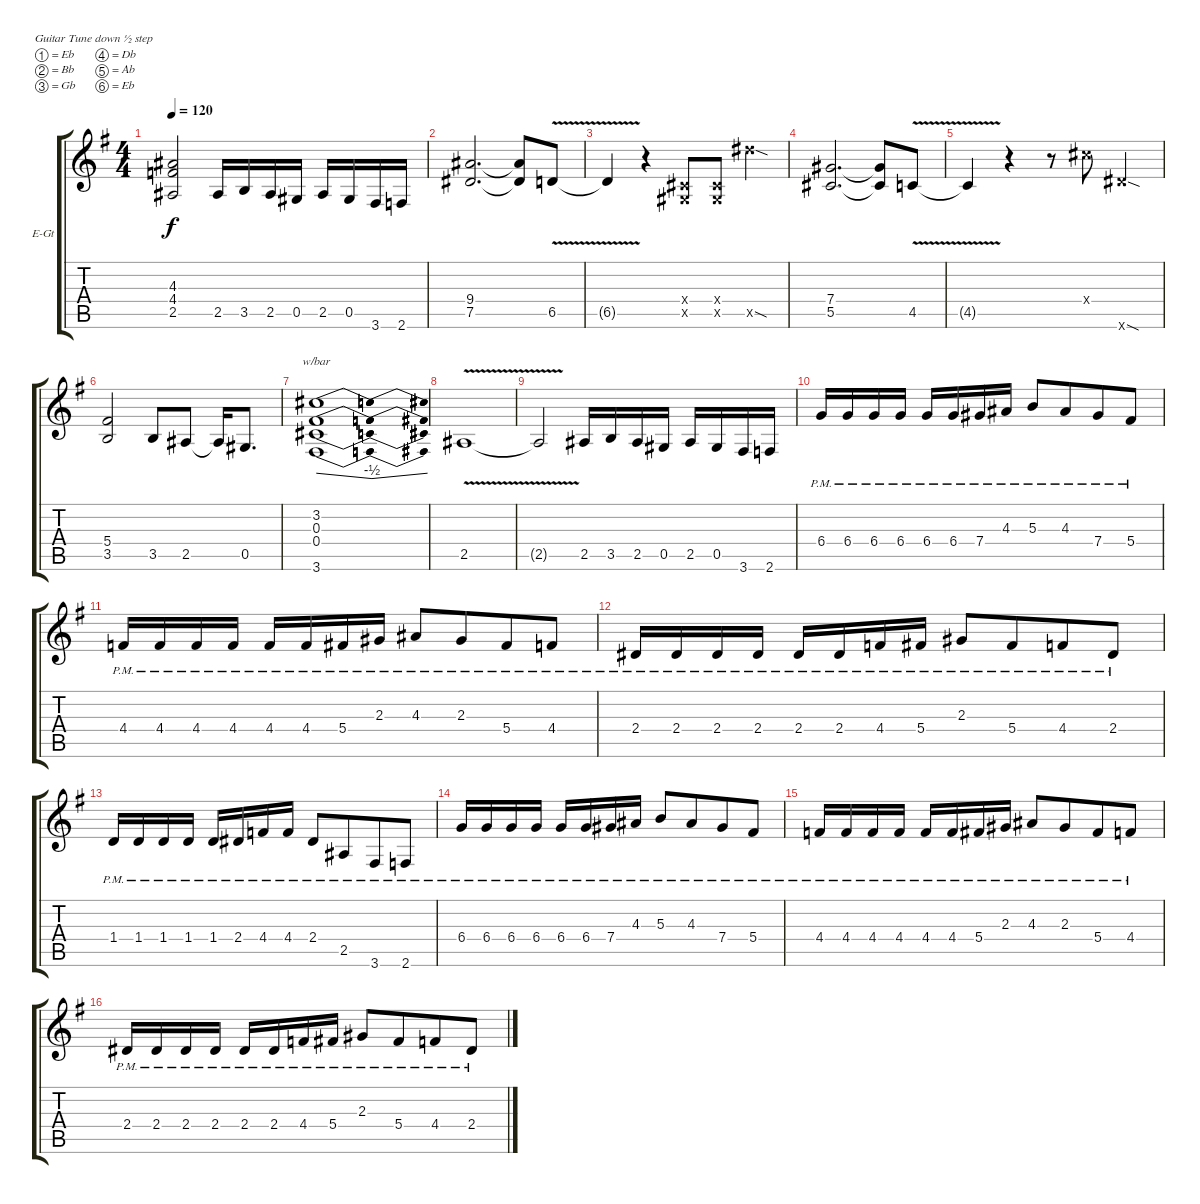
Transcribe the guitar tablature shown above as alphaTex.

\bracketExtendMode groupsimilarinstruments
\firstSystemTrackNameOrientation horizontal
\otherSystemsTrackNameOrientation horizontal
\track ("Guitar - Yngwie J. Malmsteen" "E-Gt") {instrument overdrivenguitar}
\staff {score tabs}
\tuning (Eb4 Bb3 Gb3 Db3 Ab2 Eb2)
\ts (4 4)
\tempo 120
\clef g2
\ks eminor
(4.3 4.4 2.5).2{dy f} 2.5.16 3.5.16 2.5.16 0.5.16 2.5.16 0.5.16 3.6.16 2.6.16 |
(9.4 7.5).2{d} (9.4{t} 7.5{t}).8 6.5{v}.8 |
6.5{v t}.4 r.4 (0.4{x} 0.5{x}).8 (0.4{x} 0.5{x}).8 19.5{sod x}.4 |
(7.4 5.5).2{d} (7.4{t} 5.5{t}).8 4.5{v}.8 |
4.5{v t}.4 r.4 r.8 12.4{x}.8 12.6{sod x}.4 |
(5.4 3.5).2 3.5.8 2.5.8 2.5{t}.16 0.5.8{d} |
(3.2 0.3 0.4 3.6).1{tbe (dip default 0 0 30 -2 60 0)} |
2.5{v}.1 |
2.5{v t}.2 2.5.16 3.5.16 2.5.16 0.5.16 2.5.16 0.5.16 3.6.16 2.6.16 |
6.4{pm}.16 6.4{pm}.16 6.4{pm}.16 6.4{pm}.16 6.4{pm}.16 6.4{pm}.16 7.4{pm}.16 4.3{pm}.16 5.3{pm}.8 4.3{pm}.8{beam merge} 7.4{pm}.8 5.4{pm}.8 |
4.4{pm}.16 4.4{pm}.16 4.4{pm}.16 4.4{pm}.16 4.4{pm}.16 4.4{pm}.16 5.4{pm}.16 2.3{pm}.16 4.3{pm}.8 2.3{pm}.8{beam merge} 5.4{pm}.8 4.4{pm}.8 |
2.4{pm}.16 2.4{pm}.16 2.4{pm}.16 2.4{pm}.16 2.4{pm}.16 2.4{pm}.16 4.4{pm}.16 5.4{pm}.16 2.3{pm}.8 5.4{pm}.8{beam merge} 4.4{pm}.8 2.4{pm}.8 |
1.4{pm}.16 1.4{pm}.16 1.4{pm}.16 1.4{pm}.16 1.4{pm}.16 2.4{pm}.16 4.4{pm}.16 4.4{pm}.16 2.4{pm}.8 2.5{pm}.8{beam merge} 3.6{pm}.8 2.6{pm}.8 |
6.4{pm}.16 6.4{pm}.16 6.4{pm}.16 6.4{pm}.16 6.4{pm}.16 6.4{pm}.16 7.4{pm}.16 4.3{pm}.16 5.3{pm}.8 4.3{pm}.8{beam merge} 7.4{pm}.8 5.4{pm}.8 |
4.4{pm}.16 4.4{pm}.16 4.4{pm}.16 4.4{pm}.16 4.4{pm}.16 4.4{pm}.16 5.4{pm}.16 2.3{pm}.16 4.3{pm}.8 2.3{pm}.8{beam merge} 5.4{pm}.8 4.4{pm}.8 |
2.4{pm}.16 2.4{pm}.16 2.4{pm}.16 2.4{pm}.16 2.4{pm}.16 2.4{pm}.16 4.4{pm}.16 5.4{pm}.16 2.3{pm}.8 5.4{pm}.8{beam merge} 4.4{pm}.8 2.4{pm}.8
